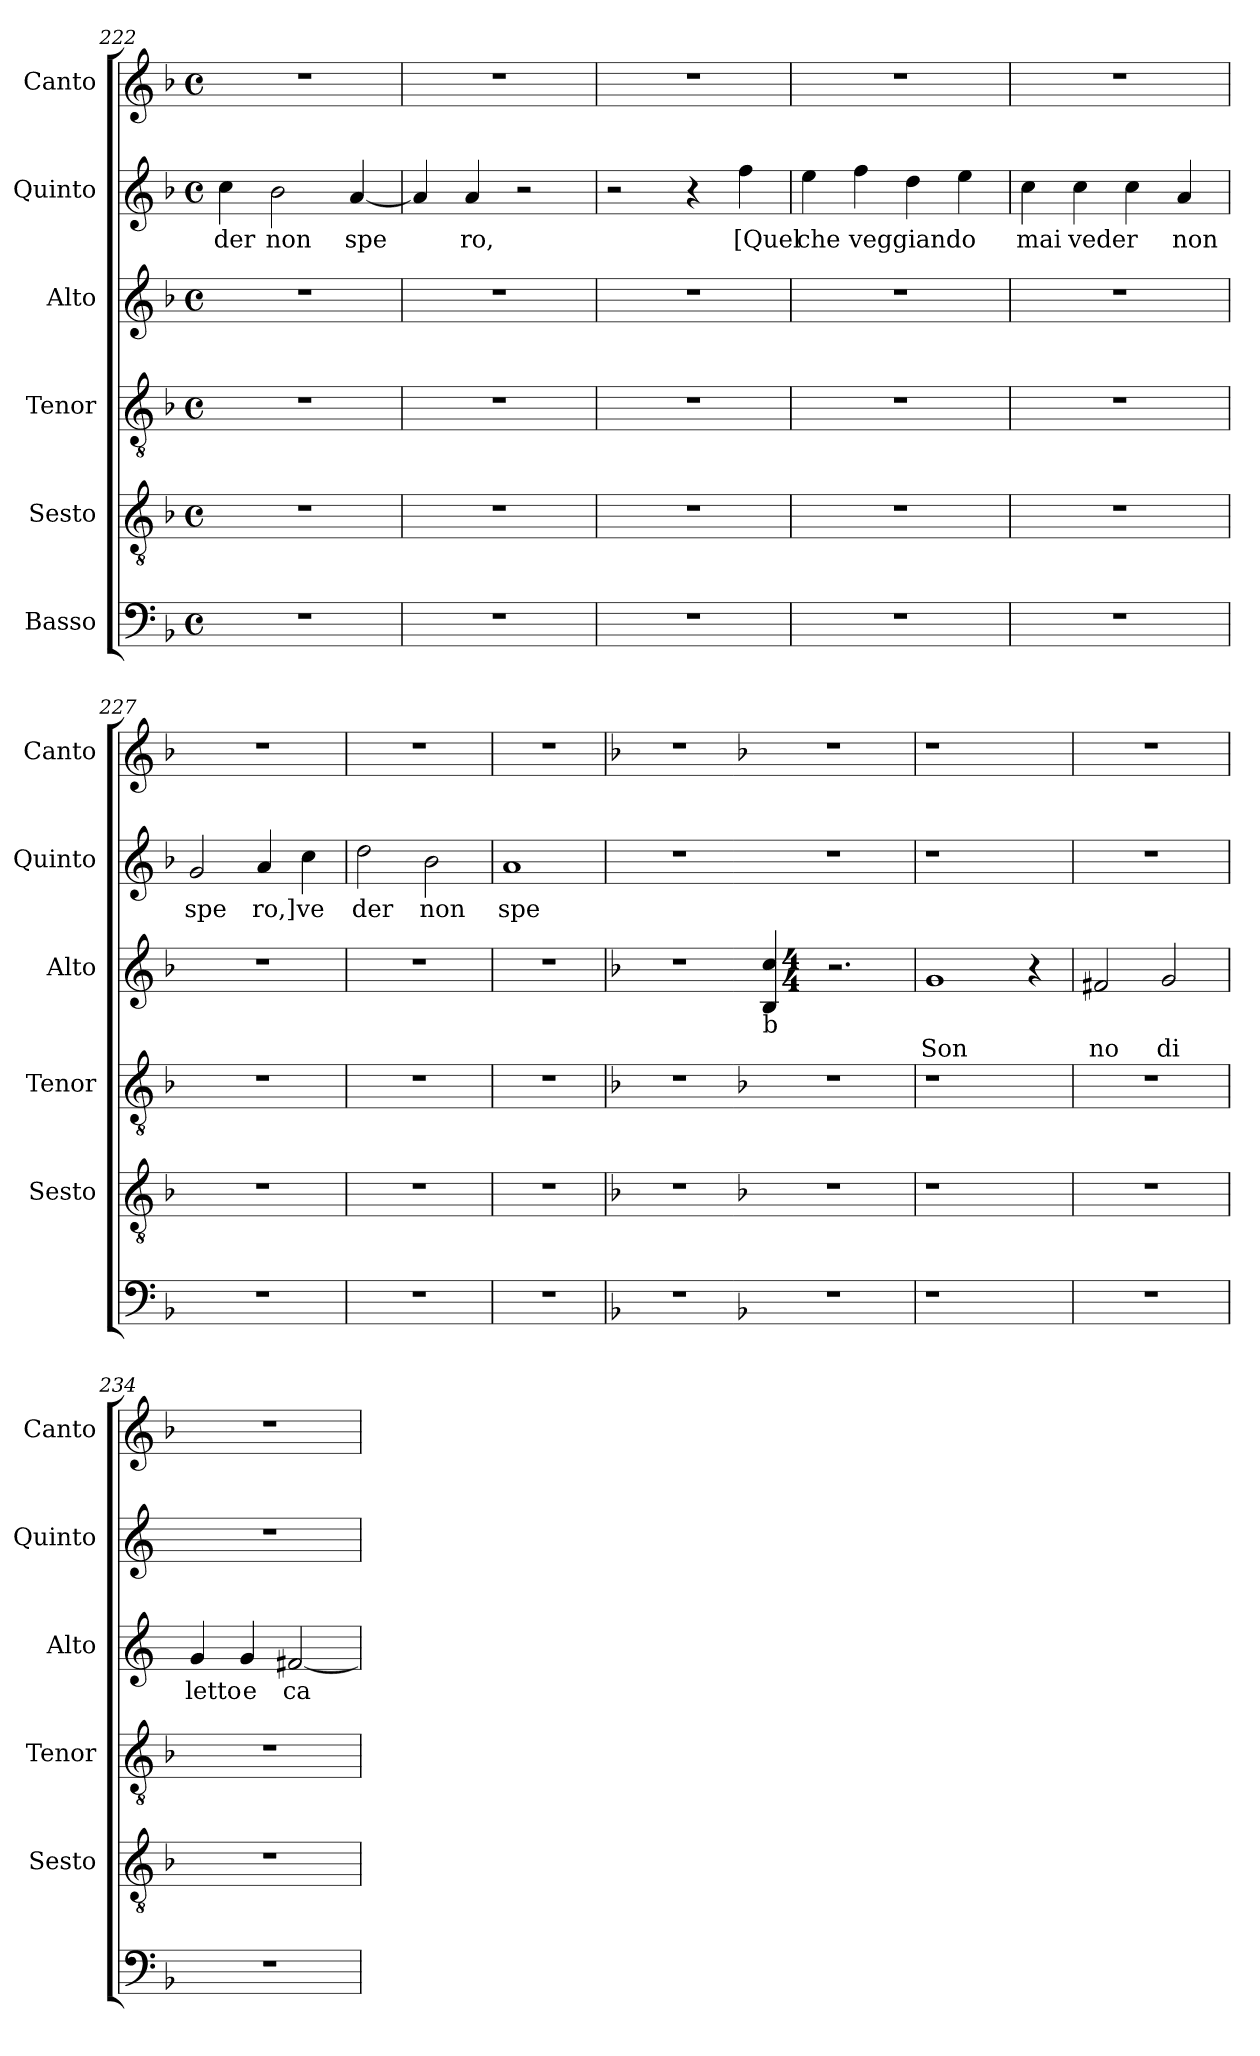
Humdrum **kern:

**kern	**kern	**kern	**kern	**text	**kern	**text	**kern
*part6	*part5	*part4	*part3	*part3	*part2	*part2	*part1
*staff6	*staff5	*staff4	*staff3	*staff3	*staff2	*staff2	*staff1
*I"Basso	*I"Sesto	*I"Tenor	*I"Alto	*	*I"Quinto	*	*I"Canto
*	*I'Sesto	*I'Tenor	*I'Alto	*	*I'Quinto	*	*I'Canto
!!LO:LB:g=z
*clefF4	*clefGv2	*clefGv2	*clefG2	*	*clefG2	*	*clefG2
*k[b-]	*k[b-]	*k[b-]	*k[b-]	*	*k[b-]	*	*k[b-]
*F:	*F:	*F:	*F:	*	*F:	*	*F:
*M4/4	*M4/4	*M4/4	*M4/4	*	*M4/4	*	*M4/4
*met(c)	*met(c)	*met(c)	*met(c)	*	*met(c)	*	*met(c)
=222	=222	=222	=222	=222	=222	=222	=222
!	!	!	!	!	!	!LO:LY:b:cj	!
1r	1r	1r	1r	.	4cc\	der	1r
!	!	!	!	!	!	!LO:LY:b:cj	!
.	.	.	.	.	2b-\	non	.
!	!	!	!	!	!	!LO:LY:b	!
.	.	.	.	.	[<4a/	spe	.
=223	=223	=223	=223	=223	=223	=223	=223
1r	1r	1r	1r	.	4a/]	.	1r
!	!	!	!	!	!	!LO:LY:b:cj	!
.	.	.	.	.	4a/	ro,	.
.	.	.	.	.	2r	.	.
=224	=224	=224	=224	=224	=224	=224	=224
1r	1r	1r	1r	.	2r	.	1r
.	.	.	.	.	4r	.	.
!	!	!	!	!	!	!LO:LY:b:cj	!
.	.	.	.	.	4ff\	[Quel	.
=225	=225	=225	=225	=225	=225	=225	=225
!	!	!	!	!	!	!LO:LY:b:cj	!
1r	1r	1r	1r	.	4ee\	che	1r
!	!	!	!	!	!	!LO:LY:b	!
.	.	.	.	.	4ff\	veggiando	.
.	.	.	.	.	4dd\	.	.
.	.	.	.	.	4ee\	.	.
=226	=226	=226	=226	=226	=226	=226	=226
!	!	!	!	!	!	!LO:LY:b:cj	!
1r	1r	1r	1r	.	4cc\	mai	1r
!	!	!	!	!	!	!LO:LY:b	!
.	.	.	.	.	4cc\	veder	.
.	.	.	.	.	4cc\	.	.
!	!	!	!	!	!	!LO:LY:b:cj	!
.	.	.	.	.	4a/	non	.
=227	=227	=227	=227	=227	=227	=227	=227
!	!	!	!	!	!	!LO:LY:b:cj	!
1r	1r	1r	1r	.	2g/	spe	1r
!	!	!	!	!	!	!LO:LY:b:cj	!
.	.	.	.	.	4a/	ro,]	.
!	!	!	!	!	!	!LO:LY:b:cj	!
.	.	.	.	.	4cc\	ve	.
=228	=228	=228	=228	=228	=228	=228	=228
!	!	!	!	!	!	!LO:LY:b:cj	!
1r	1r	1r	1r	.	2dd\	der	1r
!	!	!	!	!	!	!LO:LY:b:cj	!
.	.	.	.	.	2b-\	non	.
=229	=229	=229	=229	=229	=229	=229	=229
!	!	!	!	!	!	!LO:LY:b:cj	!
1r	1r	1r	1r	.	1a	spe	1r
=230	=230	=230	=230	=230	=230	=230	=230
*	*	*	*	*	*k[]	*	*
*	*	*	*	*	*C:	*	*
1r	1r	1r	1r	.	1r	.	1r
!!LO:PB:g=z
=231	=231	=231	=231	=231	=231!	=231	=231
*	*	*	*k[]	*	*	*	*
*	*	*	*C:	*	*	*	*
!	!	!	!LO:TX:b:t=b	!	!	!	!
1r	1r	1r	4cc/ 4B/	.	1r	.	1r
*	*	*	*M4/4	*	*	*	*
*	*	*	*met(c)	*	*	*	*
.	.	.	2.r	.	.	.	.
=232	=232	=232	=232	=232	=232	=232	=232
!	!	!	!	!LO:LY:b:cj	!	!	!
1r	1r	1r	1g	Son	1r	.	1r
4ryy	4ryy	4ryy	4r	.	4ryy	.	4ryy
=233	=233	=233	=233	=233	=233	=233	=233
!	!	!	!	!LO:LY:b:cj	!	!	!
1r	1r	1r	2f#X/	no	1r	.	1r
!	!	!	!	!LO:LY:b:cj	!	!	!
.	.	.	2g/	di	.	.	.
=234	=234	=234	=234	=234	=234	=234	=234
!	!	!	!	!LO:LY:b:cj	!	!	!
1r	1r	1r	4g/	letto	1r	.	1r
!	!	!	!	!LO:LY:b	!	!	!
.	.	.	4g/	e	.	.	.
!	!	!	!	!LO:LY:b:cj	!	!	!
.	.	.	([<2f#X/	ca	.	.	.
=	=	=	=	=	=	=	=
*-	*-	*-	*-	*-	*-	*-	*-
